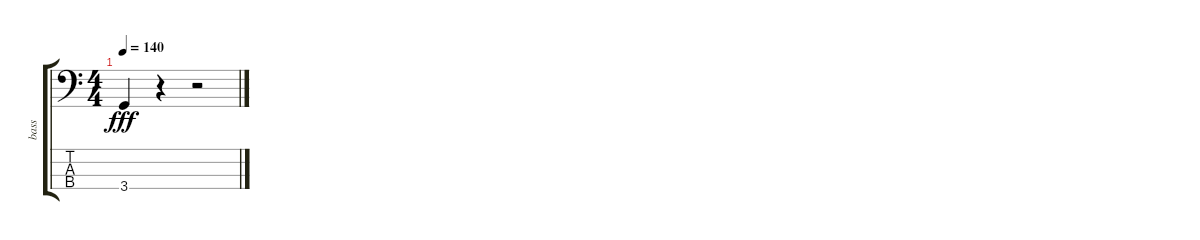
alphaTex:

\track ("bass" "bass") {instrument electricbassfinger}
\staff {score tabs}
\tuning (G2 D2 A1 E1) {hide}
\ts (4 4)
\tempo 140
\clef f4
\ks c
3.4.4{dy fff} r.4 r.2
